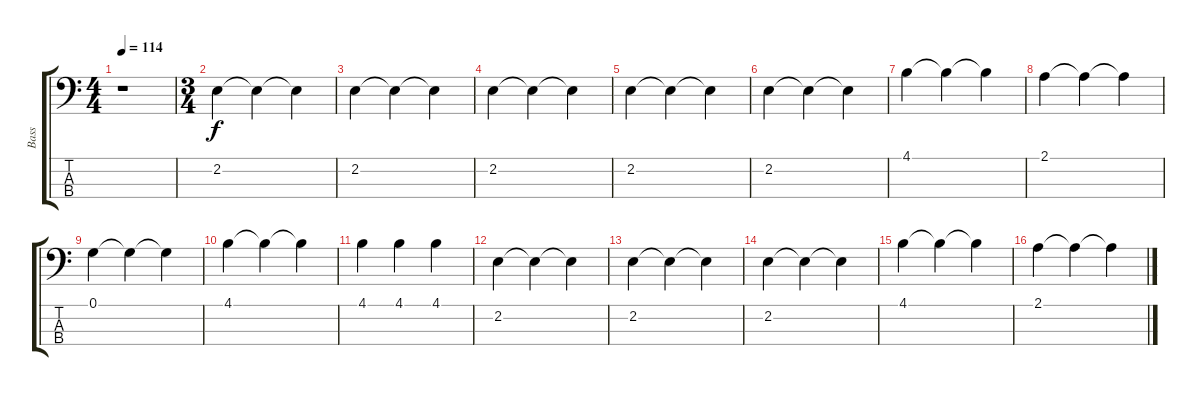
\track ("Bass" "Bass") {instrument acousticbass}
\staff {score tabs}
\tuning (G2 D2 A1 E1) {hide}
\ts (4 4)
\tempo 114
\clef f4
\ks c
r.1{dy f} |
\ts (3 4)
2.2.4 2.2{t}.4 2.2{t}.4 |
2.2.4 2.2{t}.4 2.2{t}.4 |
2.2.4 2.2{t}.4 2.2{t}.4 |
2.2.4 2.2{t}.4 2.2{t}.4 |
2.2.4 2.2{t}.4 2.2{t}.4 |
4.1.4 4.1{t}.4 4.1{t}.4 |
2.1.4 2.1{t}.4 2.1{t}.4 |
0.1.4 0.1{t}.4 0.1{t}.4 |
4.1.4 4.1{t}.4 4.1{t}.4 |
4.1.4 4.1.4 4.1.4 |
2.2.4 2.2{t}.4 2.2{t}.4 |
2.2.4 2.2{t}.4 2.2{t}.4 |
2.2.4 2.2{t}.4 2.2{t}.4 |
4.1.4 4.1{t}.4 4.1{t}.4 |
2.1.4 2.1{t}.4 2.1{t}.4
